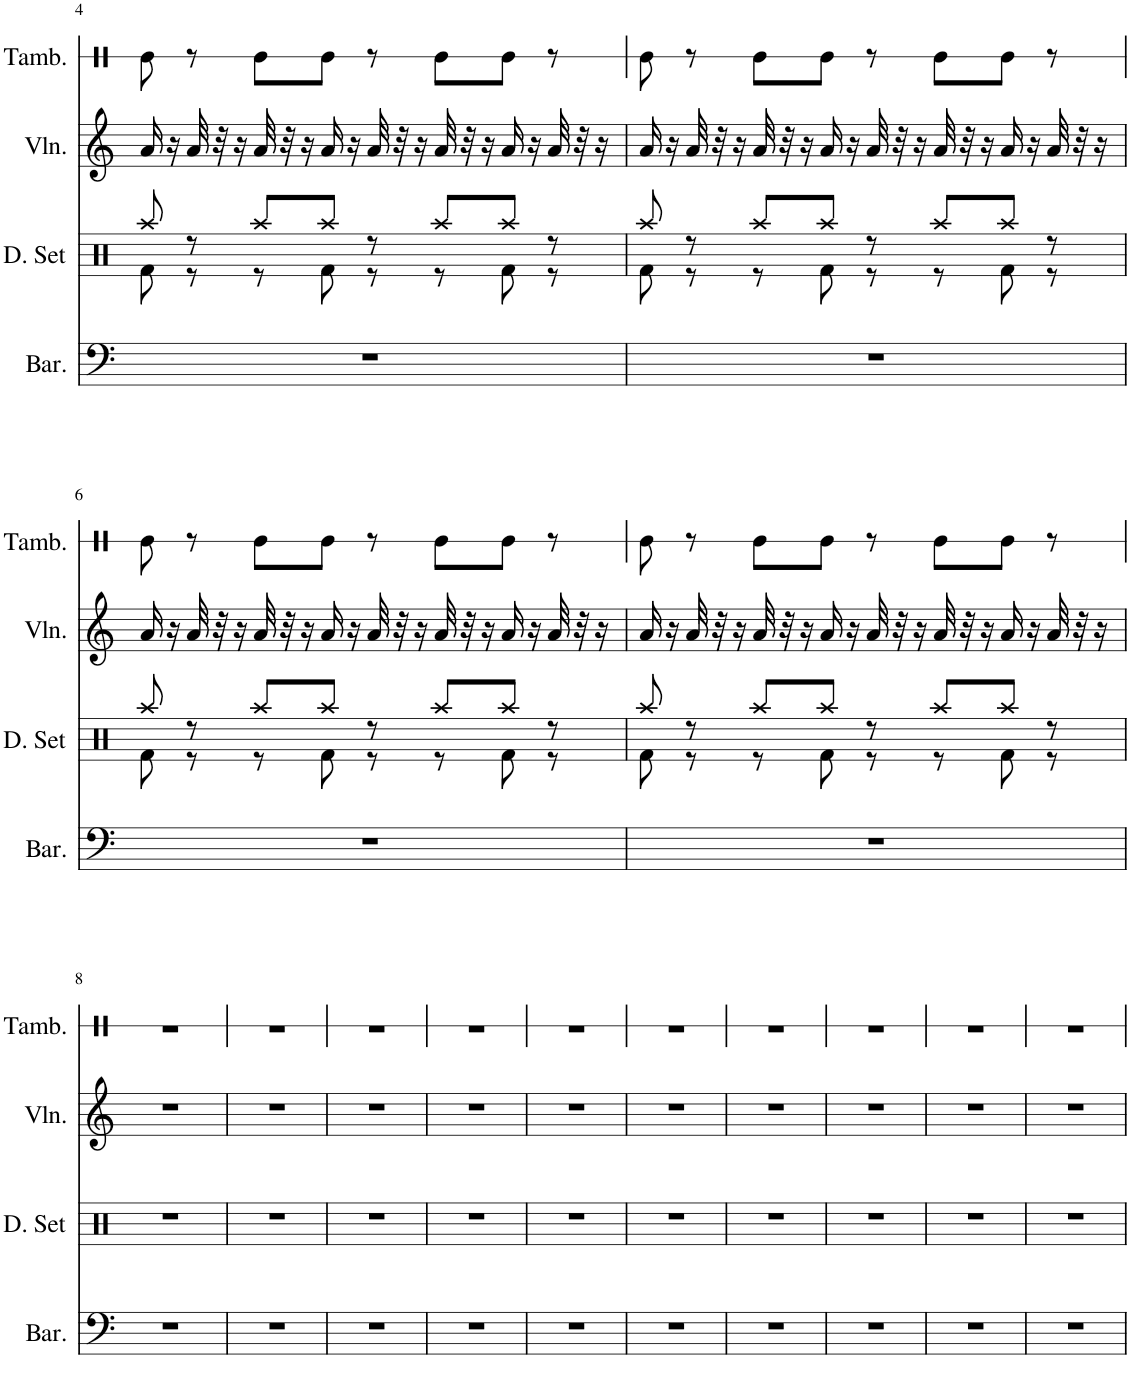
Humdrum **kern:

**kern	**kern	**kern	**kern
*part4	*part3	*part2	*part1
*staff4	*staff3	*staff2	*staff1
*I"Baritone	*I"Drumset	*I"Violin	*I"Tambourine
*I'Bar.	*I'D. Set	*I'Vln.	*I'Tamb.
!!LO:PB:g=z
*clefF4	*clefX	*clefG2	*clefX
*k[]	*k[]	*k[]	*k[]
*M4/4	*M4/4	*M4/4	*M4/4
=4	=4	=4	=4
*	*^	*	*
1r	8Raa/	8Rf\	16a/	8Re\
.	.	.	16r	.
.	8r	8r	32a/	8r
.	.	.	32r	.
.	.	.	16r	.
.	8Raa/L	8r	32a/	8Re\L
.	.	.	32r	.
.	.	.	16r	.
.	8Raa/J	8Rf\	16a/	8Re\J
.	.	.	16r	.
.	8r	8r	32a/	8r
.	.	.	32r	.
.	.	.	16r	.
.	8Raa/L	8r	32a/	8Re\L
.	.	.	32r	.
.	.	.	16r	.
.	8Raa/J	8Rf\	16a/	8Re\J
.	.	.	16r	.
.	8r	8r	32a/	8r
.	.	.	32r	.
.	.	.	16r	.
=5	=5	=5	=5	=5
1r	8Raa/	8Rf\	16a/	8Re\
.	.	.	16r	.
.	8r	8r	32a/	8r
.	.	.	32r	.
.	.	.	16r	.
.	8Raa/L	8r	32a/	8Re\L
.	.	.	32r	.
.	.	.	16r	.
.	8Raa/J	8Rf\	16a/	8Re\J
.	.	.	16r	.
.	8r	8r	32a/	8r
.	.	.	32r	.
.	.	.	16r	.
.	8Raa/L	8r	32a/	8Re\L
.	.	.	32r	.
.	.	.	16r	.
.	8Raa/J	8Rf\	16a/	8Re\J
.	.	.	16r	.
.	8r	8r	32a/	8r
.	.	.	32r	.
.	.	.	16r	.
!!LO:LB:g=z
=6	=6	=6	=6	=6
1r	8Raa/	8Rf\	16a/	8Re\
.	.	.	16r	.
.	8r	8r	32a/	8r
.	.	.	32r	.
.	.	.	16r	.
.	8Raa/L	8r	32a/	8Re\L
.	.	.	32r	.
.	.	.	16r	.
.	8Raa/J	8Rf\	16a/	8Re\J
.	.	.	16r	.
.	8r	8r	32a/	8r
.	.	.	32r	.
.	.	.	16r	.
.	8Raa/L	8r	32a/	8Re\L
.	.	.	32r	.
.	.	.	16r	.
.	8Raa/J	8Rf\	16a/	8Re\J
.	.	.	16r	.
.	8r	8r	32a/	8r
.	.	.	32r	.
.	.	.	16r	.
=7	=7	=7	=7	=7
1r	8Raa/	8Rf\	16a/	8Re\
.	.	.	16r	.
.	8r	8r	32a/	8r
.	.	.	32r	.
.	.	.	16r	.
.	8Raa/L	8r	32a/	8Re\L
.	.	.	32r	.
.	.	.	16r	.
.	8Raa/J	8Rf\	16a/	8Re\J
.	.	.	16r	.
.	8r	8r	32a/	8r
.	.	.	32r	.
.	.	.	16r	.
.	8Raa/L	8r	32a/	8Re\L
.	.	.	32r	.
.	.	.	16r	.
.	8Raa/J	8Rf\	16a/	8Re\J
.	.	.	16r	.
.	8r	8r	32a/	8r
.	.	.	32r	.
.	.	.	16r	.
*	*v	*v	*	*
!!LO:LB:g=z
=8	=8	=8	=8
1r	1r	1r	1r
=9	=9	=9	=9
1r	1r	1r	1r
=10	=10	=10	=10
1r	1r	1r	1r
=11	=11	=11	=11
1r	1r	1r	1r
=12	=12	=12	=12
1r	1r	1r	1r
=13	=13	=13	=13
1r	1r	1r	1r
=14	=14	=14	=14
1r	1r	1r	1r
=15	=15	=15	=15
1r	1r	1r	1r
=16	=16	=16	=16
1r	1r	1r	1r
=17	=17	=17	=17
1r	1r	1r	1r
=	=	=	=
*-	*-	*-	*-
